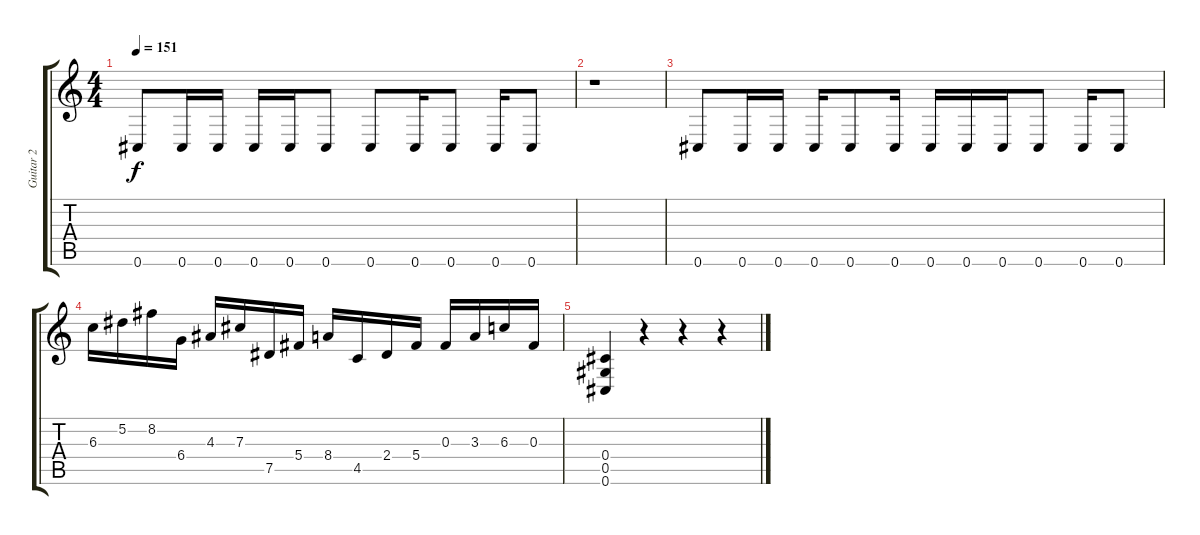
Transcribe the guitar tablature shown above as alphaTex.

\track ("Guitar 2" "Guitar 2") {instrument distortionguitar}
\staff {score tabs}
\tuning (Eb4 Bb3 Gb3 Db3 Ab2 Db2) {hide}
\ts (4 4)
\tempo 151
\clef g2
\ks c
0.6.8{dy f} 0.6.16 0.6.16 0.6.16 0.6.16 0.6.8 0.6.8 0.6.16 0.6.8 0.6.16 0.6.8 |
r.1 |
0.6.8 0.6.16 0.6.16 0.6.16 0.6.8 0.6.16 0.6.16 0.6.16 0.6.16 0.6.8 0.6.16 0.6.8 |
6.3.16 5.2.16 8.2.16 6.4.16 4.3.16 7.3.16 7.5.16 5.4.16 8.4.16 4.5.16 2.4.16 5.4.16 0.3.16 3.3.16 6.3.16 0.3.16 |
(0.4 0.5 0.6).4 r.4 r.4 r.4
